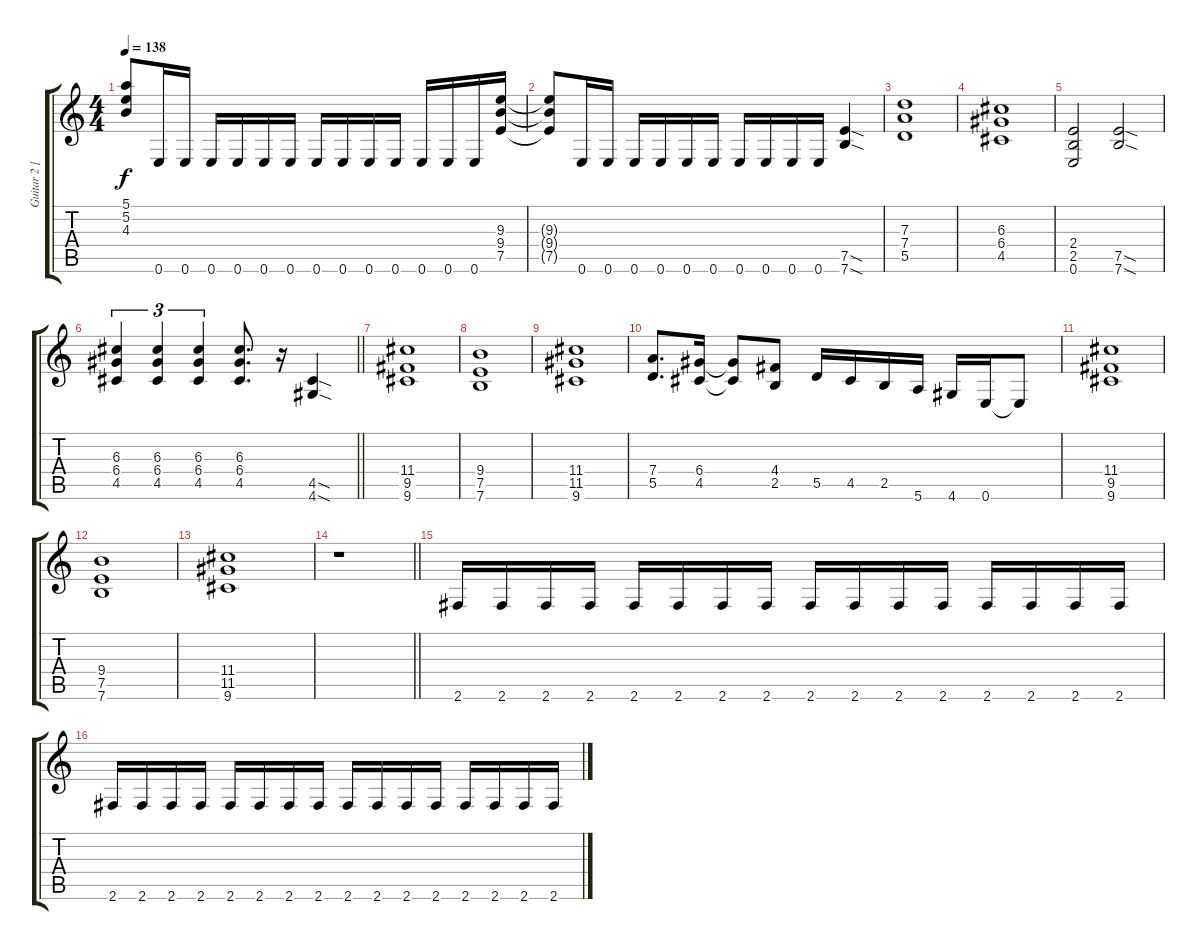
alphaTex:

\track ("Guitar 2 [Rhythm]" "Guitar 2 [") {instrument overdrivenguitar}
\staff {score tabs}
\tuning (E4 B3 G3 D3 A2 E2) {hide}
\ts (4 4)
\tempo 138
\clef g2
\ks c
(5.1{t} 5.2{t} 4.3{t}).8{dy f} 0.6.16 0.6.16 0.6.16 0.6.16 0.6.16 0.6.16 0.6.16 0.6.16 0.6.16 0.6.16 0.6.16 0.6.16 0.6.16 (9.3 9.4 7.5).16 |
(9.3{t} 9.4{t} 7.5{t}).8 0.6.16 0.6.16 0.6.16 0.6.16 0.6.16 0.6.16 0.6.16 0.6.16 0.6.16 0.6.16 (7.5{sod} 7.6{sod}).4 |
(7.3 7.4 5.5).1 |
(6.3 6.4 4.5).1 |
(2.4 2.5 0.6).2 (7.5{sod} 7.6{sod}).2 |
\barLineRight lightlight
(6.3 6.4 4.5).4{tu (3 2)} (6.3 6.4 4.5).4{tu (3 2)} (6.3 6.4 4.5).4{tu (3 2)} (6.3 6.4 4.5).8{d} r.16 (4.5{sod} 4.6{sod}).4 |
(11.4 9.5 9.6).1 |
(9.4 7.5 7.6).1 |
(11.4 11.5 9.6).1 |
(7.4 5.5).8{d} (6.4 4.5).16 (6.4{t} 4.5{t}).8 (4.4 2.5).8 5.5.16 4.5.16 2.5.16 5.6.16 4.6.16 0.6.16 0.6{t}.8 |
(11.4 9.5 9.6).1 |
(9.4 7.5 7.6).1 |
(11.4 11.5 9.6).1 |
\barLineRight lightlight
r.1 |
2.6.16{volume 11} 2.6.16 2.6.16 2.6.16 2.6.16 2.6.16 2.6.16 2.6.16 2.6.16 2.6.16 2.6.16 2.6.16 2.6.16 2.6.16 2.6.16 2.6.16 |
2.6.16 2.6.16 2.6.16 2.6.16 2.6.16 2.6.16 2.6.16 2.6.16 2.6.16 2.6.16 2.6.16 2.6.16 2.6.16 2.6.16 2.6.16 2.6.16
